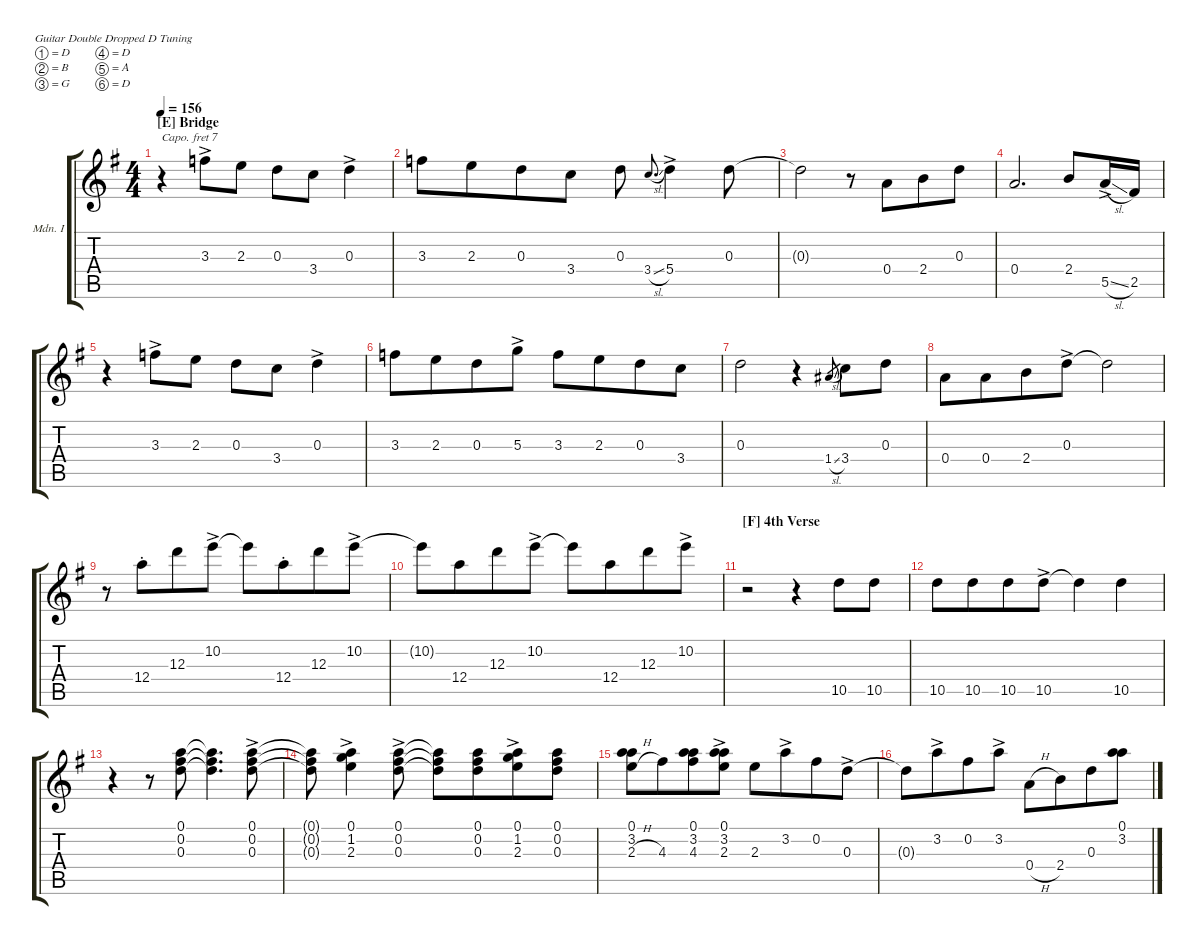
\defaultSystemsLayout 4
\hideDynamics
\bracketExtendMode groupsimilarinstruments
\firstSystemTrackNameOrientation horizontal
\otherSystemsTrackNameOrientation horizontal
\track ("Mandolin I" "Mdn. I") {instrument acousticguitarsteel}
\staff {score tabs}
\capo 7
\tuning (D4 B3 G3 D3 A2 D2)
\ts (4 4)
\section ("E" "Bridge")
\tempo 156
\clef g2
\ks g
r.4{dy mp} 3.3{ac}.8 2.3.8 0.3.8 3.4.8 0.3{ac}.4 |
3.3.8 2.3.8{beam merge} 0.3.8 3.4.8 0.3.8 3.4{sl}.8{d gr onbeat} 5.4{ac}.4 0.3.8 |
0.3{t}.2 r.8 0.4.8{beam merge} 2.4.8 0.3.8 |
0.4.2{d} 2.4.8 5.5{sl ac}.16 2.5.16 |
r.4 3.3{ac}.8 2.3.8 0.3.8 3.4.8 0.3{ac}.4 |
3.3.8 2.3.8{beam merge} 0.3.8 5.3{ac}.8 3.3.8 2.3.8{beam merge} 0.3.8 3.4.8 |
0.3.2 r.4 1.4{sl}.8{gr} 3.4.8 0.3.8 |
0.4.8 0.4.8{beam merge} 2.4.8 0.3{ac}.8 0.3{t}.2 |
r.8 12.4{st}.8{beam merge} 12.3.8 10.2{ac}.8 10.2{t}.8 12.4{st}.8{beam merge} 12.3.8 10.2{ac}.8 |
10.2{t}.8 12.4.8{beam merge} 12.3.8 10.2{ac}.8 10.2{t}.8 12.4.8{beam merge} 12.3.8 10.2{ac}.8 |
\section ("F" "4th Verse")
r.2 r.4 10.5.8{dy p} 10.5.8 |
10.5.8 10.5.8{beam merge} 10.5.8 10.5{ac}.8 10.5{t}.4 10.5.4 |
r.4 r.8 (0.3 0.2 0.1).8 (0.2{t} 0.3{t} 0.1{t}).4{d} (0.3{ac} 0.2 0.1).8{dy mp} |
(0.1{t} 0.2{t} 0.3{t}).8 (2.3{ac} 1.2 0.1).4 (0.1 0.2 0.3{ac}).8 (0.3{t} 0.2{t} 0.1{t}).8 (0.1 0.2 0.3).8{beam merge} (2.3{ac} 1.2 0.1).8 (0.1 0.2 0.3).8 |
(2.3{h} 3.2 0.1).8 4.3.8{beam merge} (4.3 3.2 0.1).8 (0.1 3.2{ac} 2.3).8 2.3.8 3.2{ac}.8{beam merge} 0.2.8 0.3{ac}.8 |
0.3{t}.8 3.2{ac}.8{beam merge} 0.2.8 3.2{ac}.8 0.4{h}.8 2.4.8{beam merge} 0.3.8 (3.2 0.1).8
